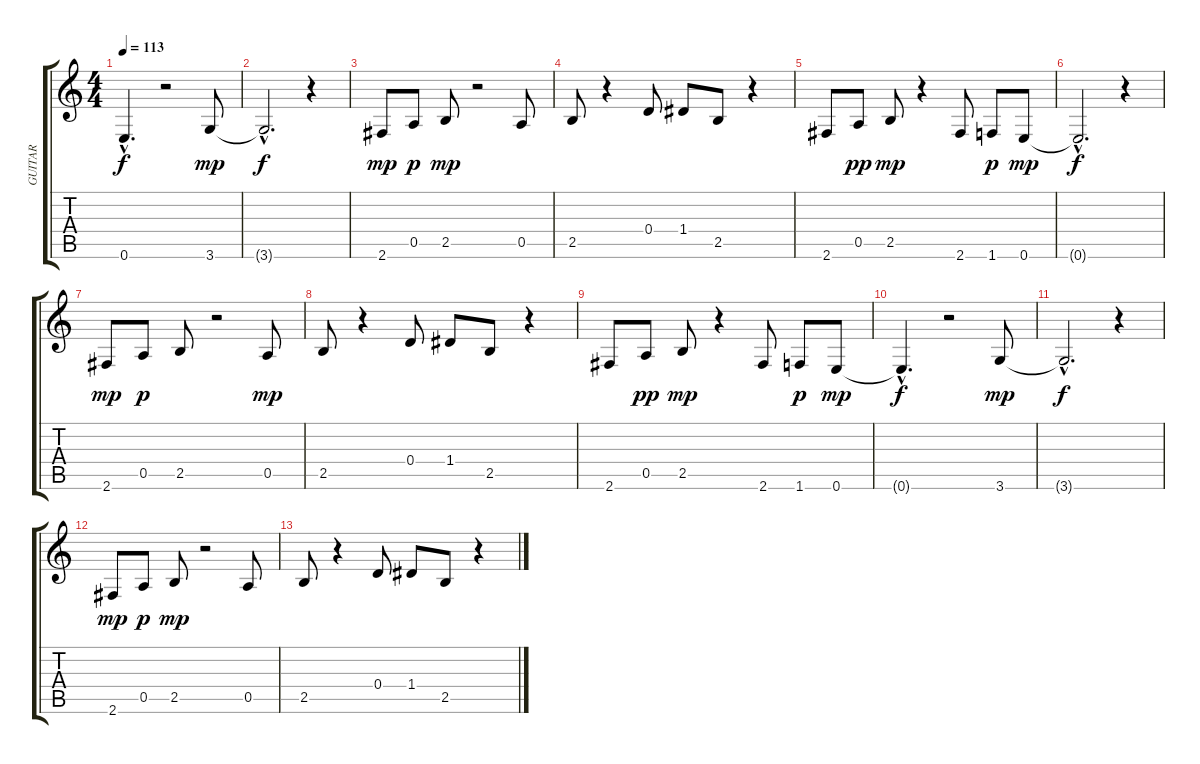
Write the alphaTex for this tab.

\track ("GUITAR" "GUITAR") {instrument electricguitarclean}
\staff {score tabs}
\tuning (E4 B3 G3 D3 A2 E2) {hide}
\ts (4 4)
\tempo 113
\clef g2
\ks c
0.6{hac t}.4{d dy f} r.2 3.6.8{dy mp} |
3.6{hac t}.2{d dy f} r.4 |
2.6.8{dy mp} 0.5.8{dy p} 2.5.8{dy mp} r.2 0.5.8 |
2.5.8 r.4 0.4.8 1.4.8 2.5.8 r.4 |
2.6.8 0.5.8{dy pp} 2.5.8{dy mp} r.4 2.6.8 1.6.8{dy p} 0.6.8{dy mp} |
0.6{hac t}.2{d dy f} r.4 |
2.6.8{dy mp} 0.5.8{dy p} 2.5.8 r.2 0.5.8{dy mp} |
2.5.8 r.4 0.4.8 1.4.8 2.5.8 r.4 |
2.6.8 0.5.8{dy pp} 2.5.8{dy mp} r.4 2.6.8 1.6.8{dy p} 0.6.8{dy mp} |
0.6{hac t}.4{d dy f} r.2 3.6.8{dy mp} |
3.6{hac t}.2{d dy f} r.4 |
2.6.8{dy mp} 0.5.8{dy p} 2.5.8{dy mp} r.2 0.5.8 |
2.5.8 r.4 0.4.8 1.4.8 2.5.8 r.4
